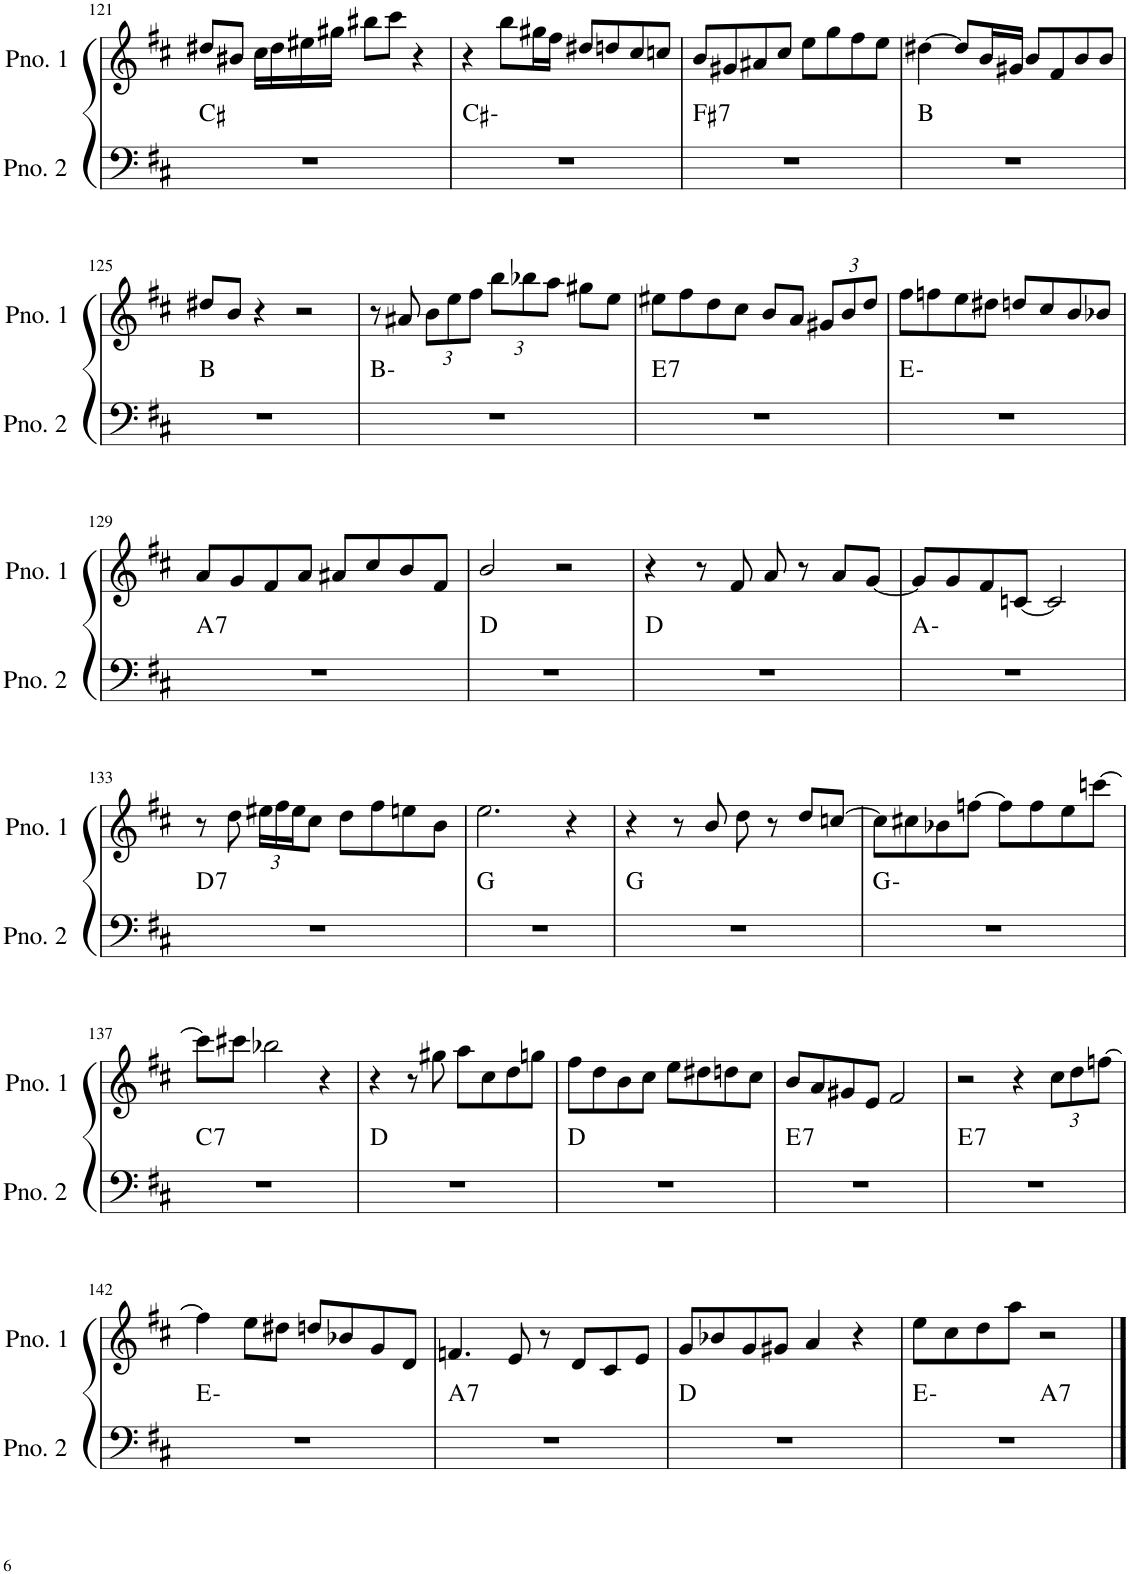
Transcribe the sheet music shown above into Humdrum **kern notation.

**kern	**harte	**kern
*part2	*part2	*part1
*staff2	*	*staff1
*I"ピアノ 2	*	*I"ピアノ 1
!!LO:PB:g=z
*clefF4	*	*clefG2
*k[f#c#]	*	*k[f#c#]
*M4/4	*	*M4/4
=121	=121	=121
1r	C#:maj	8dd#X/L
.	.	8b#X/J
.	.	16cc#\LL
.	.	16dd#\
.	.	16ee#X\
.	.	16gg#X\JJ
.	.	8bb#X\L
.	.	8ccc#\J
.	.	4r
=122	=122	=122
1r	C#:min	4r
.	.	8bb\L
.	.	16gg#X\L
.	.	16ff#\JJ
.	.	8dd#X/L
.	.	8ddn/
.	.	8cc#/
.	.	8ccn/J
=123	=123	=123
!	!LO:H:kt=7	!
1r	F#:7	8b/L
.	.	8g#X/
.	.	8a#X/
.	.	8cc#/J
.	.	8ee\L
.	.	8gg\
.	.	8ff#\
.	.	8ee\J
=124	=124	=124
1r	B:maj	[4dd#X\
.	.	8dd#/L]
.	.	16b/L
.	.	16g#X/JJ
.	.	8b/L
.	.	8f#/
.	.	8b/
.	.	8b/J
!!LO:LB:g=z
=125	=125	=125
1r	B:maj	8dd#X/L
.	.	8b/J
.	.	4r
.	.	2r
=126	=126	=126
1r	B:min	8r
.	.	8a#X/
*	*	*Xbrackettup
.	.	12b\L
.	.	12ee\
.	.	12ff#\J
.	.	12bb\L
.	.	12bb-X\
.	.	12aa\J
.	.	8gg#X\L
.	.	8ee\J
=127	=127	=127
!	!LO:H:kt=7	!
1r	E:7	8ee#X\L
.	.	8ff#\
.	.	8dd\
.	.	8cc#\J
.	.	8b/L
.	.	8a/J
.	.	12g#X/L
.	.	12b/
.	.	12dd/J
=128	=128	=128
1r	E:min	8ff#\L
.	.	8ffn\
.	.	8ee\
.	.	8dd#X\J
.	.	8ddn/L
.	.	8cc#/
.	.	8b/
.	.	8b-X/J
!!LO:LB:g=z
=129	=129	=129
!	!LO:H:kt=7	!
1r	A:7	8a/L
.	.	8g/
.	.	8f#/
.	.	8a/J
.	.	8a#X/L
.	.	8cc#/
.	.	8b/
.	.	8f#/J
=130	=130	=130
1r	D:maj	2b/
.	.	2r
=131	=131	=131
1r	D:maj	4r
.	.	8r
.	.	8f#/
.	.	8a/
.	.	8r
.	.	8a/L
.	.	[8g/J
=132	=132	=132
1r	A:min	8g/L]
.	.	8g/
.	.	8f#/
.	.	[8cn/J
.	.	2c/]
!!LO:LB:g=z
=133	=133	=133
!	!LO:H:kt=7	!
1r	D:7	8r
.	.	8dd\
.	.	24ee#X\LL
.	.	24ff#\
.	.	24ee#\J
.	.	8cc#\J
.	.	8dd\L
.	.	8ff#\
.	.	8een\
.	.	8b\J
=134	=134	=134
1r	G:maj	2.ee\
.	.	4r
=135	=135	=135
1r	G:maj	4r
.	.	8r
.	.	8b/
.	.	8dd\
.	.	8r
.	.	8dd/L
.	.	[8ccn/J
=136	=136	=136
1r	G:min	8cc\L]
.	.	8cc#X\
.	.	8b-X\
.	.	[8ffn\J
.	.	8ff\L]
.	.	8ff\
.	.	8ee\
.	.	[8cccn\J
!!LO:LB:g=z
=137	=137	=137
!	!LO:H:kt=7	!
1r	C:7	8ccc\L]
.	.	8ccc#X\J
.	.	2bb-X\
.	.	4r
=138	=138	=138
1r	D:maj	4r
.	.	8r
.	.	8gg#X\
.	.	8aa\L
.	.	8cc#\
.	.	8dd\
.	.	8ggn\J
=139	=139	=139
1r	D:maj	8ff#\L
.	.	8dd\
.	.	8b\
.	.	8cc#\J
.	.	8ee\L
.	.	8dd#X\
.	.	8ddn\
.	.	8cc#\J
=140	=140	=140
!	!LO:H:kt=7	!
1r	E:7	8b/L
.	.	8a/
.	.	8g#X/
.	.	8e/J
.	.	2f#/
=141	=141	=141
!	!LO:H:kt=7	!
1r	E:7	2r
.	.	4r
.	.	12cc#\L
.	.	12dd\
.	.	[12ffn\J
!!LO:LB:g=z
=142	=142	=142
1r	E:min	4ff\]
.	.	8ee\L
.	.	8dd#X\J
.	.	8ddn/L
.	.	8b-X/
.	.	8g/
.	.	8d/J
=143	=143	=143
!	!LO:H:kt=7	!
1r	A:7	4.fn/
.	.	8e/
.	.	8r
.	.	8d/L
.	.	8c#/
.	.	8e/J
=144	=144	=144
1r	D:maj	8g/L
.	.	8b-X/
.	.	8g/
.	.	8g#X/J
.	.	4a/
.	.	4r
=145	=145	=145
*^	*	*
1r	2ryy	E:min	8ee\L
.	.	.	8cc#\
.	.	.	8dd\
.	.	.	8aa\J
!	!	!LO:H:kt=7	!
.	2ryy	A:7	2r
*v	*v	*	*
==	==	==
*-	*-	*-
